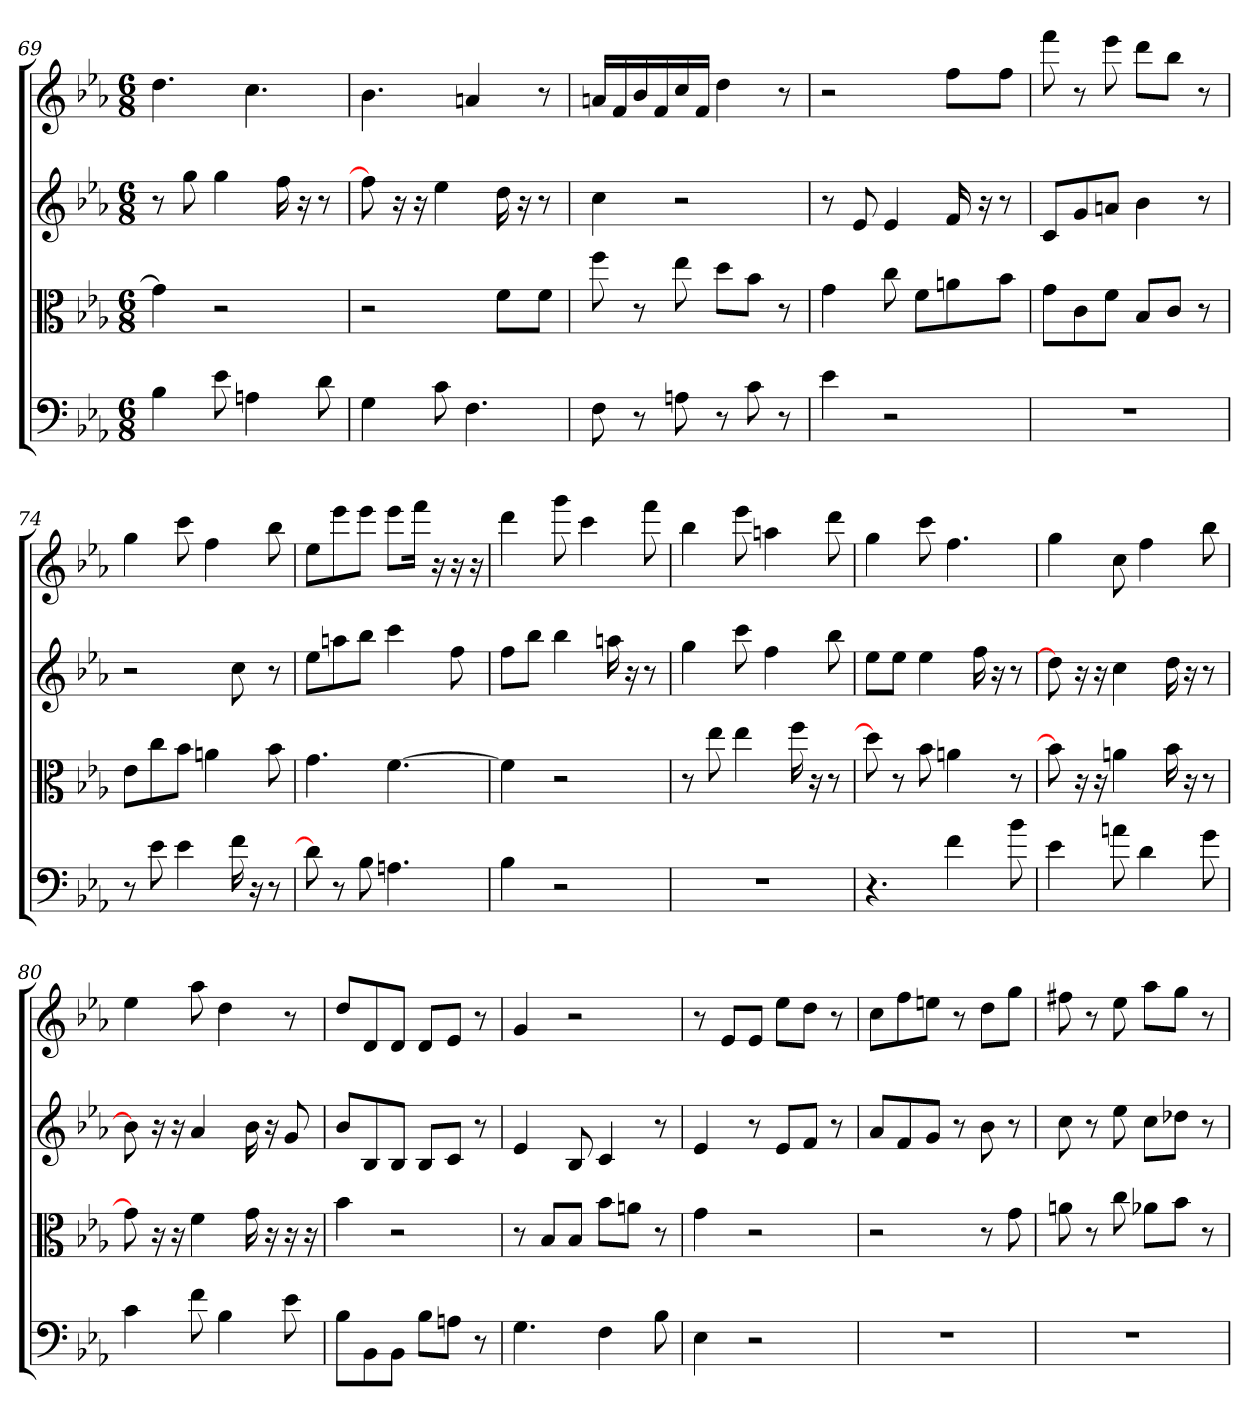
**kern	**kern	**kern	**kern
*part4	*part3	*part2	*part1
*staff4	*staff3	*staff2	*staff1
*clefF4	*clefC3	*clefG2	*clefG2
*k[b-e-a-]	*k[b-e-a-]	*k[b-e-a-]	*k[b-e-a-]
*E-:	*E-:	*E-:	*E-:
*M6/8	*M6/8	*M6/8	*M6/8
=69	=69	=69	=69
4B-	4g]	8r	4.dd
.	.	8gg	.
8e-	2r	4gg	.
4An	.	.	4.cc
.	.	16ff	.
.	.	16r	.
8d	.	8r	.
=70	=70	=70	=70
4G	2r	8ff]	4.b-
.	.	16r	.
.	.	16r	.
8c	.	4ee-	.
4.F	.	.	4an
.	8f\L	16dd	.
.	.	16r	.
.	8f\J	8r	8r
=71	=71	=71	=71
8F	8ff	4cc	16an/LL
.	.	.	16f/
8r	8r	.	16b-/
.	.	.	16f/
8An	8ee-	2r	16cc/
.	.	.	16f/JJ
8r	8dd\L	.	4dd
8c	8b-\J	.	.
8r	8r	.	8r
=72	=72	=72	=72
4e-	4g	8r	2r
.	.	8e-	.
2r	8cc	4e-	.
.	8f\L	.	.
.	8an\	16f	8ff\L
.	.	16r	.
.	8b-\J	8r	8ff\J
=73	=73	=73	=73
2.r	8g\L	8c/L	8fff
.	8c\	8g/	8r
.	8f\J	8an/J	8eee-
.	8B-/L	4b-	8ddd\L
.	8c/J	.	8bb-\J
.	8r	8r	8r
=74	=74	=74	=74
8r	8e-\L	2r	4gg
8e-	8cc\	.	.
4e-	8b-\J	.	8ccc
.	4an	.	4ff
16f	.	8cc	.
16r	.	.	.
8r	8b-	8r	8bb-
=75	=75	=75	=75
8d]	4.g	8ee-\L	8ee-\L
8r	.	8aan\	8eee-\
8B-	.	8bb-\J	8eee-\J
4.An	[4.f	4ccc	8eee-\L
.	.	.	16fff\Jk
.	.	.	16r
.	.	8ff	16r
.	.	.	16r
=76	=76	=76	=76
4B-	4f]	8ff\L	4ddd
.	.	8bb-\J	.
2r	2r	4bb-	8ggg
.	.	.	4ccc
.	.	16aan	.
.	.	16r	.
.	.	8r	8fff
=77	=77	=77	=77
2.r	8r	4gg	4bb-
.	8ee-	.	.
.	4ee-	8ccc	8eee-
.	.	4ff	4aan
.	16ff	.	.
.	16r	.	.
.	8r	8bb-	8ddd
=78	=78	=78	=78
4.r	8dd]	8ee-\L	4gg
.	8r	8ee-\J	.
.	8b-	4ee-	8ccc
4f	4an	.	4.ff
.	.	16ff	.
.	.	16r	.
8b-	8r	8r	.
=79	=79	=79	=79
4e-	8b-]	8dd]	4gg
.	16r	16r	.
.	16r	16r	.
8an	4an	4cc	8cc
4d	.	.	4ff
.	16b-	16dd	.
.	16r	16r	.
8g	8r	8r	8bb-
=80	=80	=80	=80
4c	8g]	8b-]	4ee-
.	16r	16r	.
.	16r	16r	.
8f	4f	4a-	8aa-
4B-	.	.	4dd
.	16g	16b-	.
.	16r	16r	.
8e-	16r	8g	8r
.	16r	.	.
=81	=81	=81	=81
8B-\L	4b-	8b-/L	8dd/L
8BB-\	.	8B-/	8d/
8BB-\J	2r	8B-/J	8d/J
8B-\L	.	8B-/L	8d/L
8An\J	.	8c/J	8e-/J
8r	.	8r	8r
=82	=82	=82	=82
4.G	8r	4e-	4g
.	8B-/L	.	.
.	8B-/J	8B-	2r
4F	8b-\L	4c	.
.	8an\J	.	.
8B-	8r	8r	.
=83	=83	=83	=83
4E-	4g	4e-	8r
.	.	.	8e-/L
2r	2r	8r	8e-/J
.	.	8e-/L	8ee-\L
.	.	8f/J	8dd\J
.	.	8r	8r
=84	=84	=84	=84
2.r	2r	8a-/L	8cc\L
.	.	8f/	8ff\
.	.	8g/J	8een\J
.	.	8r	8r
.	8r	8b-	8dd\L
.	8g	8r	8gg\J
=85	=85	=85	=85
2.r	8an	8cc	8ff#X
.	8r	8r	8r
.	8cc	8ee-	8ee-
.	8a-X\L	8cc\L	8aa-\L
.	8b-\J	8dd-X\J	8gg\J
.	8r	8r	8r
=	=	=	=
*-	*-	*-	*-
